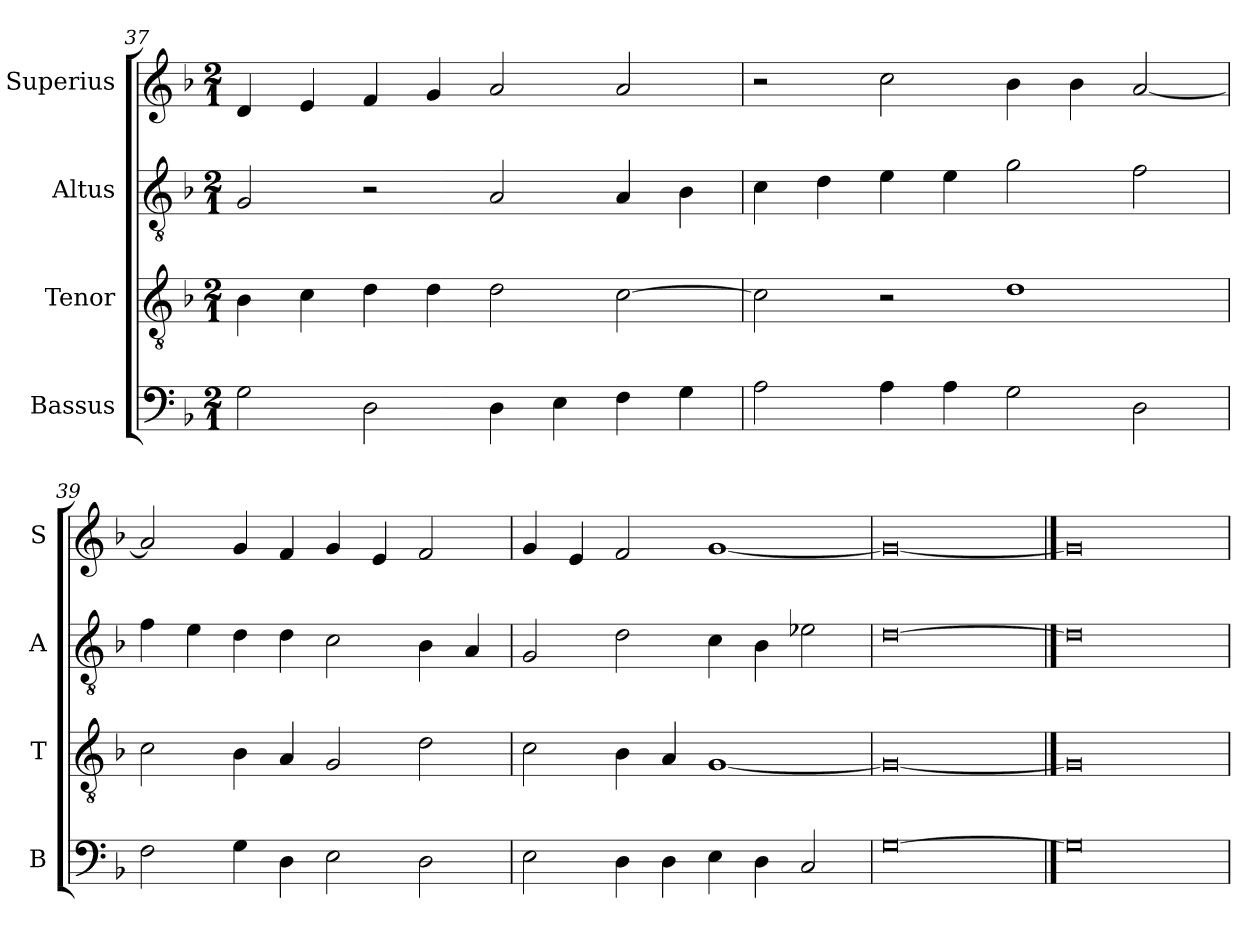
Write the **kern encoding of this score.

**kern	**kern	**kern	**kern
*part4	*part3	*part2	*part1
*staff4	*staff3	*staff2	*staff1
*I"Bassus	*I"Tenor	*I"Altus	*I"Superius
*I'B	*I'T	*I'A	*I'S
*clefF4	*clefGv2	*clefGv2	*clefG2
*k[b-]	*k[b-]	*k[b-]	*k[b-]
*F:	*F:	*F:	*F:
*M2/1	*M2/1	*M2/1	*M2/1
=37	=37	=37	=37
2G	4B-	2G	4d
.	4c	.	4e
2D	4d	2r	4f
.	4d	.	4g
4D	2d	2A	2a
4E	.	.	.
4F	[2c	4A	2a
4G	.	4B-	.
=38	=38	=38	=38
2A	2c]	4c	2r
.	.	4d	.
4A	2r	4e	2cc
4A	.	4e	.
2G	1d	2g	4b-
.	.	.	4b-
2D	.	2f	[2a
=39	=39	=39	=39
2F	2c	4f	2a]
.	.	4e	.
4G	4B-	4d	4g
4D	4A	4d	4f
2E	2G	2c	4g
.	.	.	4e
2D	2d	4B-	2f
.	.	4A	.
=40	=40	=40	=40
2E	2c	2G	4g
.	.	.	4e
4D	4B-	2d	2f
4D	4A	.	.
4E	[1G	4c	[1g
4D	.	4B-	.
2C	.	2e-X	.
=41	=41	=41	=41
[0G	0G_	[0d	0g_
==42	==42	==42	==42
0G]	0G]	0d]	0g]
=	=	=	=
*-	*-	*-	*-
